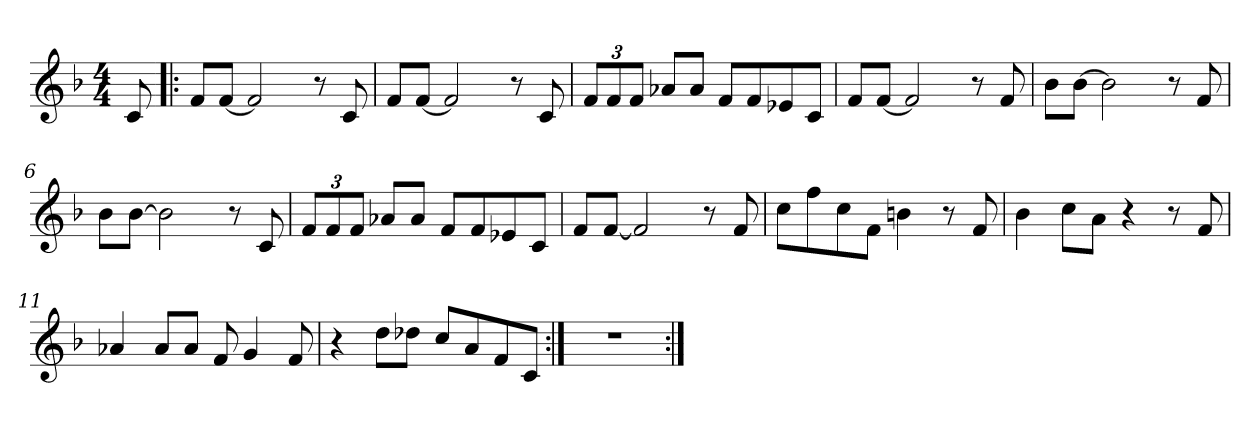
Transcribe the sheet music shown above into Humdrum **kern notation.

**kern
*part1
*staff1
*clefG2
*k[b-]
*F:
*M4/4
=
8c/
=1!|:
8f/L
[8f/J
2f/]
8r
8c/
=2
8f/L
[8f/J
2f/]
8r
8c/
=3
12f/L
12f/
12f/J
8a-X/L
8a-/J
8f/L
8f/
8e-X/
8c/J
=4
8f/L
[8f/J
2f/]
8r
8f/
!!LO:LB:g=z
=5
8b-\L
[8b-\J
2b-\]
8r
8f/
=6
8b-\L
[8b-\J
2b-\]
8r
8c/
=7
12f/L
12f/
12f/J
8a-X/L
8a-/J
8f/L
8f/
8e-X/
8c/J
=8
8f/L
[8f/J
2f/]
8r
8f/
=9
8cc\L
8ff\
8cc\
8f\J
4bn\
8r
8f/
!!LO:LB:g=z
=10
4b-\
8cc\L
8a\J
4r
8r
8f/
=11
4a-X/
8a-/L
8a-/J
8f/
4g/
8f/
=12
4r
8dd\L
8dd-X\J
8cc/L
8a/
8f/
8c/J
=13:|!
1r
=:|!
*-
